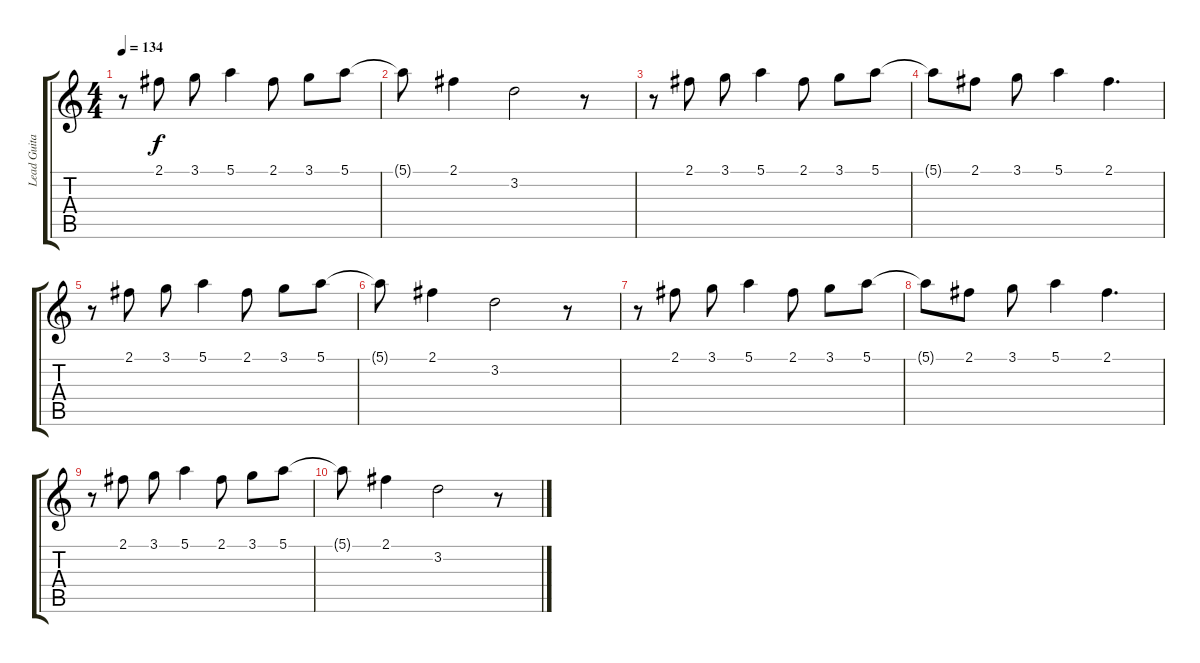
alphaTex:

\track ("Lead Guitar" "Lead Guita") {instrument overdrivenguitar}
\staff {score tabs}
\tuning (E4 B3 G3 D3 A2 E2) {hide}
\ts (4 4)
\tempo 134
\clef g2
\ks c
r.8{dy f} 2.1.8 3.1.8 5.1.4 2.1.8 3.1.8 5.1.8 |
5.1{t}.8 2.1.4 3.2.2 r.8 |
r.8{volume 8} 2.1.8 3.1.8 5.1.4 2.1.8 3.1.8 5.1.8 |
5.1{t}.8 2.1.8 3.1.8 5.1.4 2.1.4{d} |
r.8 2.1.8 3.1.8 5.1.4 2.1.8 3.1.8 5.1.8 |
5.1{t}.8 2.1.4 3.2.2 r.8 |
r.8{volume 4} 2.1.8 3.1.8 5.1.4 2.1.8 3.1.8 5.1.8 |
5.1{t}.8 2.1.8 3.1.8 5.1.4 2.1.4{d} |
r.8 2.1.8 3.1.8 5.1.4 2.1.8 3.1.8 5.1.8 |
5.1{t}.8 2.1.4 3.2.2 r.8
